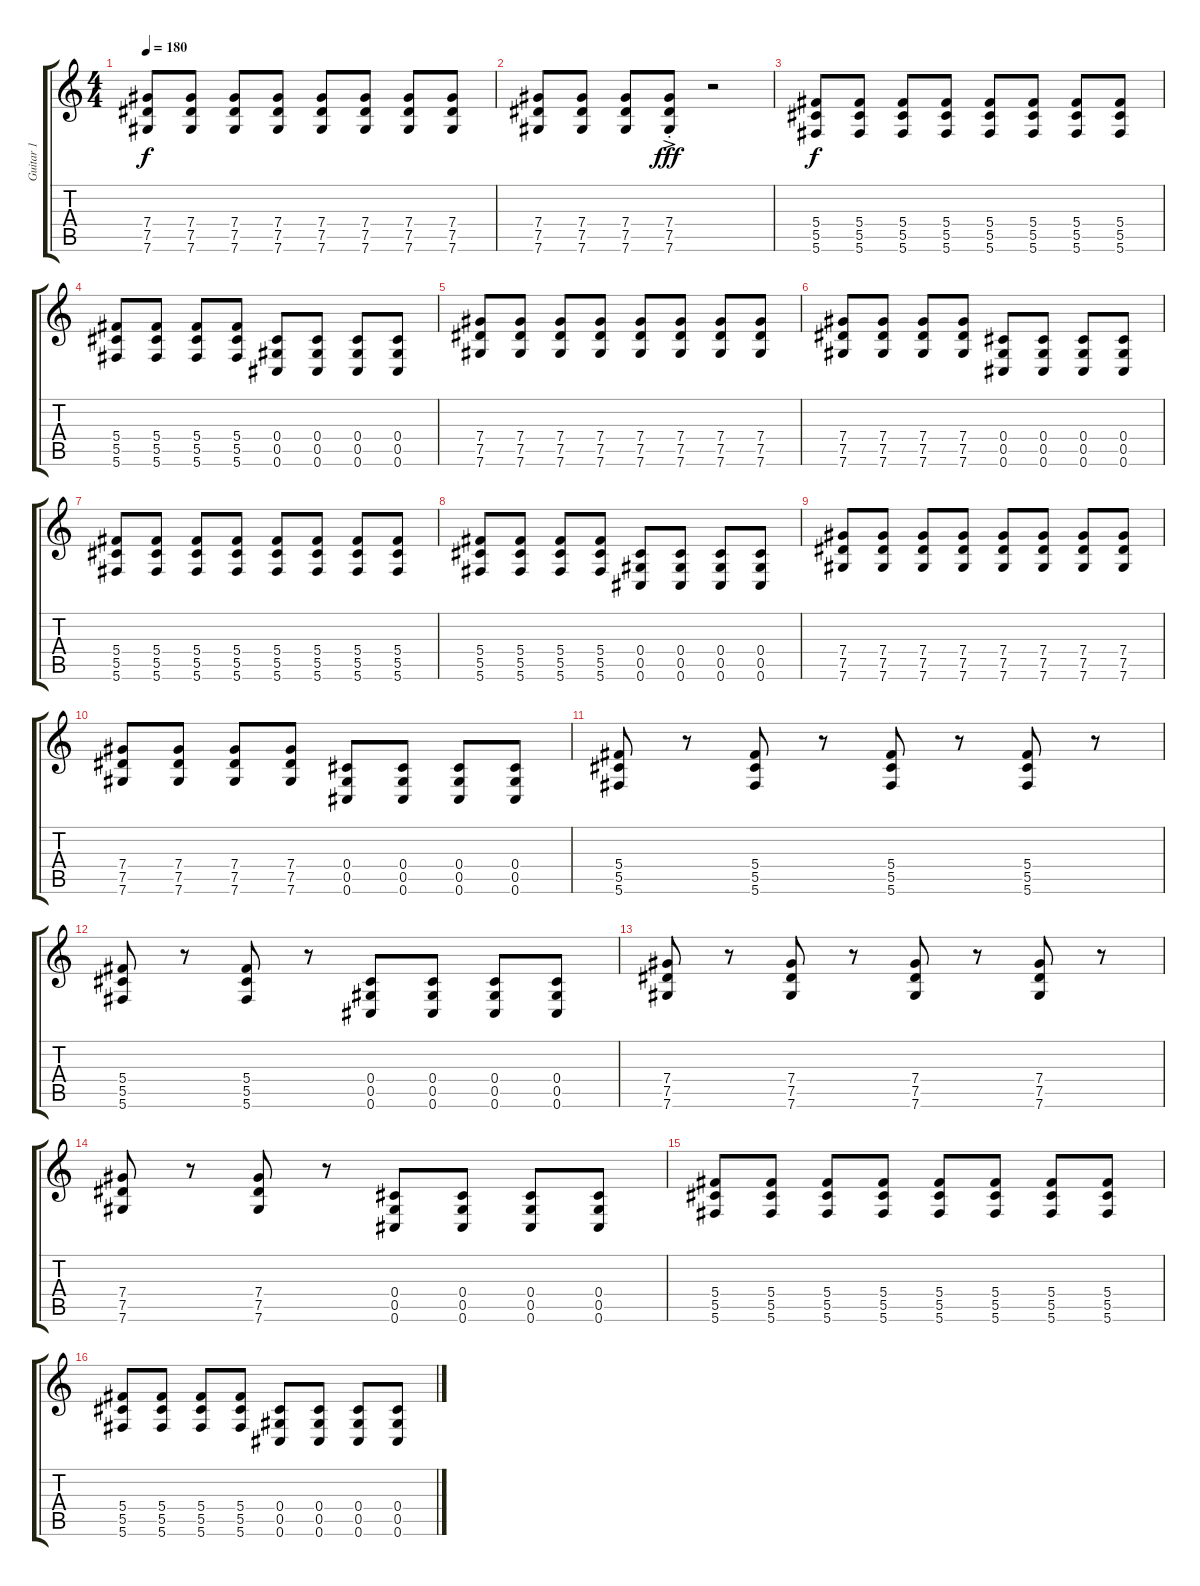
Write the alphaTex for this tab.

\track ("Guitar 1" "Guitar 1") {instrument distortionguitar}
\staff {score tabs}
\tuning (Eb4 Bb3 Gb3 Db3 Ab2 Db2) {hide}
\ts (4 4)
\tempo 180
\clef g2
\ks c
(7.4 7.5 7.6).8{dy f} (7.4 7.5 7.6).8 (7.4 7.5 7.6).8 (7.4 7.5 7.6).8 (7.4 7.5 7.6).8 (7.4 7.5 7.6).8 (7.4 7.5 7.6).8 (7.4 7.5 7.6).8 |
(7.4 7.5 7.6).8 (7.4 7.5 7.6).8 (7.4 7.5 7.6).8 (7.4{ac st} 7.5{ac st} 7.6{ac st}).8{dy fff} r.2 |
(5.4 5.5 5.6).8{dy f} (5.4 5.5 5.6).8 (5.4 5.5 5.6).8 (5.4 5.5 5.6).8 (5.4 5.5 5.6).8 (5.4 5.5 5.6).8 (5.4 5.5 5.6).8 (5.4 5.5 5.6).8 |
(5.4 5.5 5.6).8 (5.4 5.5 5.6).8 (5.4 5.5 5.6).8 (5.4 5.5 5.6).8 (0.4 0.5 0.6).8 (0.4 0.5 0.6).8 (0.4 0.5 0.6).8 (0.4 0.5 0.6).8 |
(7.4 7.5 7.6).8 (7.4 7.5 7.6).8 (7.4 7.5 7.6).8 (7.4 7.5 7.6).8 (7.4 7.5 7.6).8 (7.4 7.5 7.6).8 (7.4 7.5 7.6).8 (7.4 7.5 7.6).8 |
(7.4 7.5 7.6).8 (7.4 7.5 7.6).8 (7.4 7.5 7.6).8 (7.4 7.5 7.6).8 (0.4 0.5 0.6).8 (0.4 0.5 0.6).8 (0.4 0.5 0.6).8 (0.4 0.5 0.6).8 |
(5.4 5.5 5.6).8 (5.4 5.5 5.6).8 (5.4 5.5 5.6).8 (5.4 5.5 5.6).8 (5.4 5.5 5.6).8 (5.4 5.5 5.6).8 (5.4 5.5 5.6).8 (5.4 5.5 5.6).8 |
(5.4 5.5 5.6).8 (5.4 5.5 5.6).8 (5.4 5.5 5.6).8 (5.4 5.5 5.6).8 (0.4 0.5 0.6).8 (0.4 0.5 0.6).8 (0.4 0.5 0.6).8 (0.4 0.5 0.6).8 |
(7.4 7.5 7.6).8 (7.4 7.5 7.6).8 (7.4 7.5 7.6).8 (7.4 7.5 7.6).8 (7.4 7.5 7.6).8 (7.4 7.5 7.6).8 (7.4 7.5 7.6).8 (7.4 7.5 7.6).8 |
(7.4 7.5 7.6).8 (7.4 7.5 7.6).8 (7.4 7.5 7.6).8 (7.4 7.5 7.6).8 (0.4 0.5 0.6).8 (0.4 0.5 0.6).8 (0.4 0.5 0.6).8 (0.4 0.5 0.6).8 |
(5.4 5.5 5.6).8 r.8 (5.4 5.5 5.6).8 r.8 (5.4 5.5 5.6).8 r.8 (5.4 5.5 5.6).8 r.8 |
(5.4 5.5 5.6).8 r.8 (5.4 5.5 5.6).8 r.8 (0.4 0.5 0.6).8 (0.4 0.5 0.6).8 (0.4 0.5 0.6).8 (0.4 0.5 0.6).8 |
(7.4 7.5 7.6).8 r.8 (7.4 7.5 7.6).8 r.8 (7.4 7.5 7.6).8 r.8 (7.4 7.5 7.6).8 r.8 |
(7.4 7.5 7.6).8 r.8 (7.4 7.5 7.6).8 r.8 (0.4 0.5 0.6).8 (0.4 0.5 0.6).8 (0.4 0.5 0.6).8 (0.4 0.5 0.6).8 |
(5.4 5.5 5.6).8 (5.4 5.5 5.6).8 (5.4 5.5 5.6).8 (5.4 5.5 5.6).8 (5.4 5.5 5.6).8 (5.4 5.5 5.6).8 (5.4 5.5 5.6).8 (5.4 5.5 5.6).8 |
(5.4 5.5 5.6).8 (5.4 5.5 5.6).8 (5.4 5.5 5.6).8 (5.4 5.5 5.6).8 (0.4 0.5 0.6).8 (0.4 0.5 0.6).8 (0.4 0.5 0.6).8 (0.4 0.5 0.6).8
